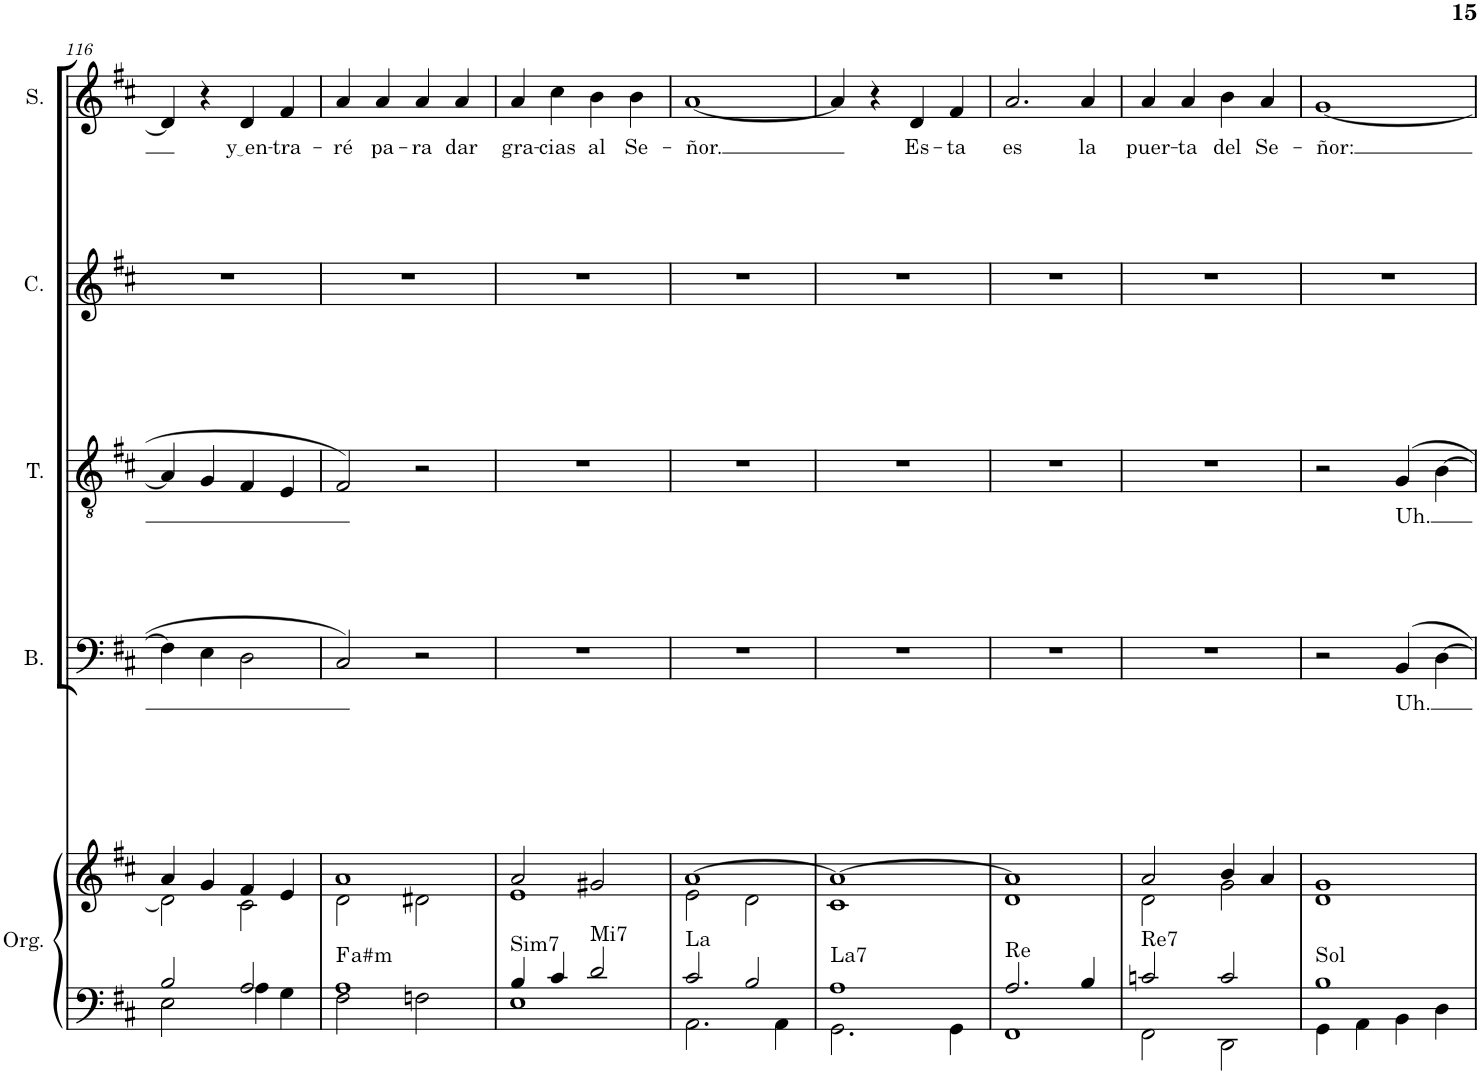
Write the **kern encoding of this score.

**kern	**kern	**harte	**kern	**text	**kern	**text	**kern	**kern	**text
*part5	*part5	*part5	*part4	*part4	*part3	*part3	*part2	*part1	*part1
*staff6	*staff5	*	*staff4	*staff4	*staff3	*staff3	*staff2	*staff1	*staff1
*I"Órgano	*	*	*I"Bajo	*	*I"Tenor	*	*I"Contralto	*I"Soprano	*
*	*	*	*I'B.	*	*I'T.	*	*I'C.	*I'S.	*
!!LO:PB:g=z
*clefF4	*clefG2	*	*clefF4	*	*clefGv2	*	*clefG2	*clefG2	*
*k[f#c#]	*k[f#c#]	*	*k[f#c#]	*	*k[f#c#]	*	*k[f#c#]	*k[f#c#]	*
*M2/2	*M2/2	*	*M2/2	*	*M2/2	*	*M2/2	*M2/2	*
*met(c|)	*met(c|)	*	*met(c|)	*	*met(c|)	*	*met(c|)	*met(c|)	*
=116	=116	=116	=116	=116	=116	=116	=116	=116	=116
*^	*^	*	*	*	*	*	*	*	*
2B/	2E\	4a/	2d\]	.	4F#\]	.	4A/]	.	1r	4d/]	.
.	.	4g/	.	.	4E\	.	4G/	.	.	4r	.
!	!	!	!	!	!	!	!	!	!	!	!LO:LY:b
2A/	4A\	4f#/	2c#\	.	2D\	.	4F#/	.	.	4d/	y en
!	!	!	!	!	!	!	!	!	!	!	!LO:LY:b
.	4G\	4e/	.	.	.	.	4E/	.	.	4f#/	-tra-
=117	=117	=117	=117	=117	=117	=117	=117	=117	=117	=117	=117
!	!	!	!	!LO:H:kt=a#m	!	!	!	!	!	!	!LO:LY:b
1A	2F#\	1a	2d\	.	2C#/	.	2F#/	.	1r	4a/	-ré
!	!	!	!	!	!	!	!	!	!	!	!LO:LY:b
.	.	.	.	.	.	.	.	.	.	4a/	pa-
!	!	!	!	!	!	!	!	!	!	!	!LO:LY:b
.	2Fn\	.	2d#X\	.	2r	.	2r	.	.	4a/	-ra
!	!	!	!	!	!	!	!	!	!	!	!LO:LY:b
.	.	.	.	.	.	.	.	.	.	4a/	dar
=118	=118	=118	=118	=118	=118	=118	=118	=118	=118	=118	=118
!	!	!	!	!LO:H:kt=Sim7	!	!	!	!	!	!	!LO:LY:b
4B/	1E	2a/	1e	N	1r	.	1r	.	1r	4a/	gra-
!	!	!	!	!	!	!	!	!	!	!	!LO:LY:b
4c#/	.	.	.	.	.	.	.	.	.	4cc#\	-cias
!	!	!	!	!LO:H:kt=Mi7	!	!	!	!	!	!	!LO:LY:b
2d/	.	2g#X/	.	N	.	.	.	.	.	4b\	al
!	!	!	!	!	!	!	!	!	!	!	!LO:LY:b
.	.	.	.	.	.	.	.	.	.	4b\	Se-
=119	=119	=119	=119	=119	=119	=119	=119	=119	=119	=119	=119
!	!	!	!	!LO:H:kt=La	!	!	!	!	!	!	!LO:LY:b
2c#/	2.AA\	[1a	2e\	N	1r	.	1r	.	1r	[1a	-ñor.
2B/	.	.	2d\	.	.	.	.	.	.	.	.
.	4AA\	.	.	.	.	.	.	.	.	.	.
=120	=120	=120	=120	=120	=120	=120	=120	=120	=120	=120	=120
!	!	!	!	!LO:H:kt=La7	!	!	!	!	!	!	!
1A	2.GG\	1a_	1c#	N	1r	.	1r	.	1r	4a/]	.
.	.	.	.	.	.	.	.	.	.	4r	.
!	!	!	!	!	!	!	!	!	!	!	!LO:LY:b
.	.	.	.	.	.	.	.	.	.	4d/	Es-
!	!	!	!	!	!	!	!	!	!	!	!LO:LY:b
.	4GG\	.	.	.	.	.	.	.	.	4f#/	-ta
=121	=121	=121	=121	=121	=121	=121	=121	=121	=121	=121	=121
!	!	!	!	!LO:H:kt=Re	!	!	!	!	!	!	!LO:LY:b
2.A/	1FF#	1a]	1d	N	1r	.	1r	.	1r	2.a/	es
!	!	!	!	!	!	!	!	!	!	!	!LO:LY:b
4B/	.	.	.	.	.	.	.	.	.	4a/	la
=122	=122	=122	=122	=122	=122	=122	=122	=122	=122	=122	=122
!	!	!	!	!LO:H:kt=Re7	!	!	!	!	!	!	!LO:LY:b
2cn/	2FF#\	2a/	2d\	N	1r	.	1r	.	1r	4a/	puer-
!	!	!	!	!	!	!	!	!	!	!	!LO:LY:b
.	.	.	.	.	.	.	.	.	.	4a/	-ta
!	!	!	!	!	!	!	!	!	!	!	!LO:LY:b
2c/	2DD\	4b/	2g\	.	.	.	.	.	.	4b\	del
!	!	!	!	!	!	!	!	!	!	!	!LO:LY:b
.	.	4a/	.	.	.	.	.	.	.	4a/	Se-
=123	=123	=123	=123	=123	=123	=123	=123	=123	=123	=123	=123
!	!	!	!	!LO:H:kt=Sol	!	!	!	!	!	!	!LO:LY:b
1B	4GG\	1g	1d	N	2r	.	2r	.	1r	[1g	-ñor:
.	4AA\	.	.	.	.	.	.	.	.	.	.
!	!	!	!	!	!	!LO:LY:b	!	!LO:LY:b	!	!	!
.	4BB\	.	.	.	4BB/	Uh.	4G/	Uh.	.	.	.
.	4D\	.	.	.	[4D\	.	[4B\	.	.	.	.
*v	*v	*	*	*	*	*	*	*	*	*	*
*	*v	*v	*	*	*	*	*	*	*	*
=	=	=	=	=	=	=	=	=	=
*-	*-	*-	*-	*-	*-	*-	*-	*-	*-
